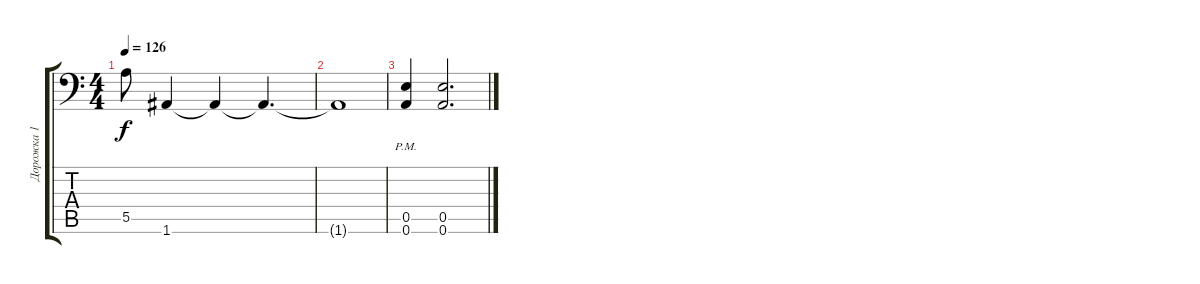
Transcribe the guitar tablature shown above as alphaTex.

\track ("Дорожка 1" "Дорожка 1") {instrument distortionguitar}
\staff {score tabs}
\tuning (B3 Gb3 D3 A2 E2 A1) {hide}
\ts (4 4)
\tempo 126
\clef f4
\ks c
5.5.8{dy f} 1.6.4 1.6{t}.4 1.6{t}.4{d} |
1.6{t}.1 |
(0.5{pm} 0.6{pm}).4 (0.5 0.6).2{d}
